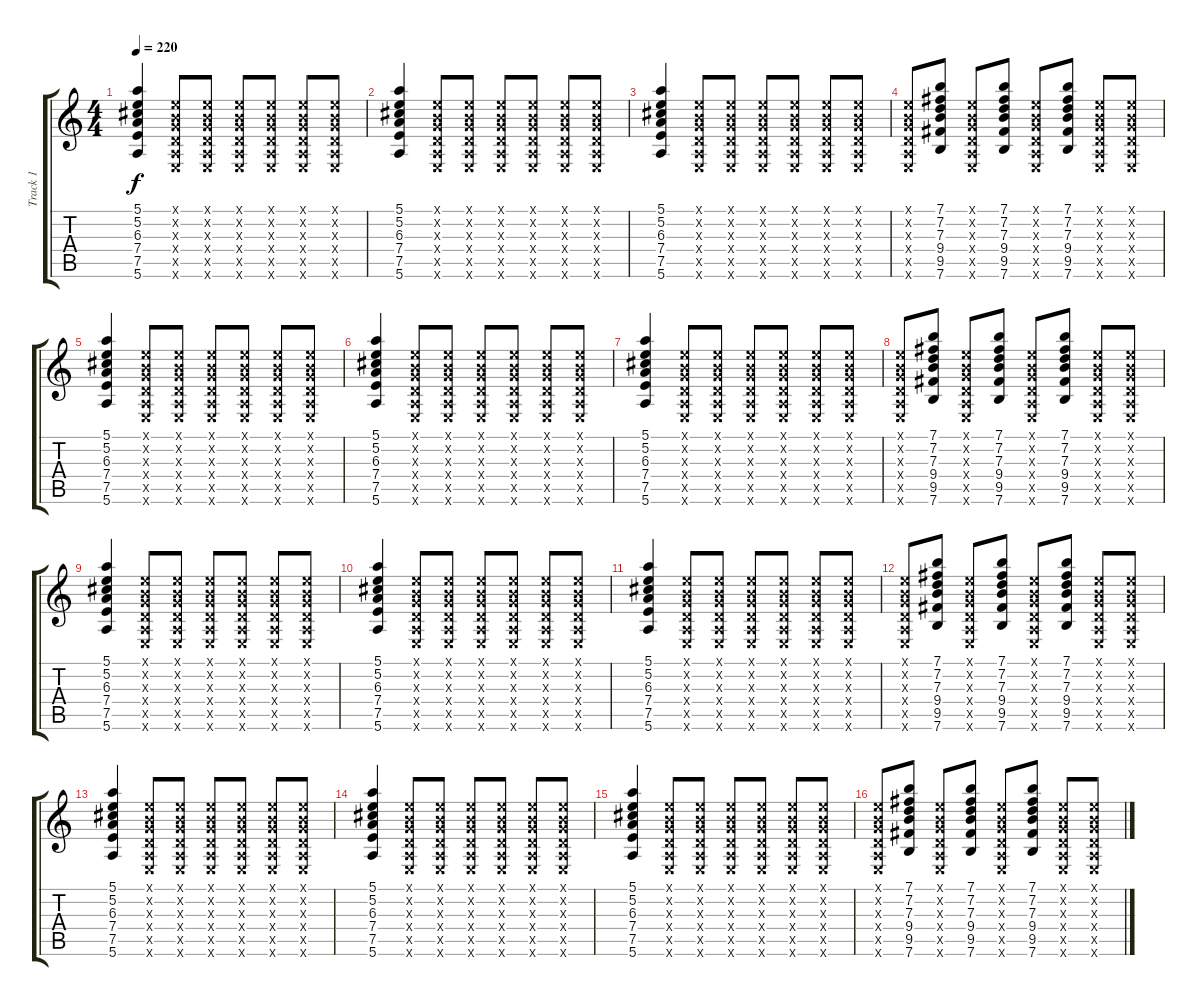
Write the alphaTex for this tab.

\track ("Track 1" "Track 1") {instrument electricguitarclean}
\staff {score tabs}
\tuning (E4 B3 G3 D3 A2 E2) {hide}
\ts (4 4)
\tempo 220
\clef g2
\ks c
(5.1 5.2 6.3 7.4 7.5 5.6).4{dy f} (0.1{x} 0.2{x} 0.3{x} 0.4{x} 0.5{x} 0.6{x}).8 (0.1{x} 0.2{x} 0.3{x} 0.4{x} 0.5{x} 0.6{x}).8 (0.1{x} 0.2{x} 0.3{x} 0.4{x} 0.5{x} 0.6{x}).8 (0.1{x} 0.2{x} 0.3{x} 0.4{x} 0.5{x} 0.6{x}).8 (0.1{x} 0.2{x} 0.3{x} 0.4{x} 0.5{x} 0.6{x}).8 (0.1{x} 0.2{x} 0.3{x} 0.4{x} 0.5{x} 0.6{x}).8 |
(5.1 5.2 6.3 7.4 7.5 5.6).4 (0.1{x} 0.2{x} 0.3{x} 0.4{x} 0.5{x} 0.6{x}).8 (0.1{x} 0.2{x} 0.3{x} 0.4{x} 0.5{x} 0.6{x}).8 (0.1{x} 0.2{x} 0.3{x} 0.4{x} 0.5{x} 0.6{x}).8 (0.1{x} 0.2{x} 0.3{x} 0.4{x} 0.5{x} 0.6{x}).8 (0.1{x} 0.2{x} 0.3{x} 0.4{x} 0.5{x} 0.6{x}).8 (0.1{x} 0.2{x} 0.3{x} 0.4{x} 0.5{x} 0.6{x}).8 |
(5.1 5.2 6.3 7.4 7.5 5.6).4 (0.1{x} 0.2{x} 0.3{x} 0.4{x} 0.5{x} 0.6{x}).8 (0.1{x} 0.2{x} 0.3{x} 0.4{x} 0.5{x} 0.6{x}).8 (0.1{x} 0.2{x} 0.3{x} 0.4{x} 0.5{x} 0.6{x}).8 (0.1{x} 0.2{x} 0.3{x} 0.4{x} 0.5{x} 0.6{x}).8 (0.1{x} 0.2{x} 0.3{x} 0.4{x} 0.5{x} 0.6{x}).8 (0.1{x} 0.2{x} 0.3{x} 0.4{x} 0.5{x} 0.6{x}).8 |
(0.1{x} 0.2{x} 0.3{x} 0.4{x} 0.5{x} 0.6{x}).8 (7.1 7.2 7.3 9.4 9.5 7.6).8 (0.1{x} 0.2{x} 0.3{x} 0.4{x} 0.5{x} 0.6{x}).8 (7.1 7.2 7.3 9.4 9.5 7.6).8 (0.1{x} 0.2{x} 0.3{x} 0.4{x} 0.5{x} 0.6{x}).8 (7.1 7.2 7.3 9.4 9.5 7.6).8 (0.1{x} 0.2{x} 0.3{x} 0.4{x} 0.5{x} 0.6{x}).8 (0.1{x} 0.2{x} 0.3{x} 0.4{x} 0.5{x} 0.6{x}).8 |
(5.1 5.2 6.3 7.4 7.5 5.6).4 (0.1{x} 0.2{x} 0.3{x} 0.4{x} 0.5{x} 0.6{x}).8 (0.1{x} 0.2{x} 0.3{x} 0.4{x} 0.5{x} 0.6{x}).8 (0.1{x} 0.2{x} 0.3{x} 0.4{x} 0.5{x} 0.6{x}).8 (0.1{x} 0.2{x} 0.3{x} 0.4{x} 0.5{x} 0.6{x}).8 (0.1{x} 0.2{x} 0.3{x} 0.4{x} 0.5{x} 0.6{x}).8 (0.1{x} 0.2{x} 0.3{x} 0.4{x} 0.5{x} 0.6{x}).8 |
(5.1 5.2 6.3 7.4 7.5 5.6).4 (0.1{x} 0.2{x} 0.3{x} 0.4{x} 0.5{x} 0.6{x}).8 (0.1{x} 0.2{x} 0.3{x} 0.4{x} 0.5{x} 0.6{x}).8 (0.1{x} 0.2{x} 0.3{x} 0.4{x} 0.5{x} 0.6{x}).8 (0.1{x} 0.2{x} 0.3{x} 0.4{x} 0.5{x} 0.6{x}).8 (0.1{x} 0.2{x} 0.3{x} 0.4{x} 0.5{x} 0.6{x}).8 (0.1{x} 0.2{x} 0.3{x} 0.4{x} 0.5{x} 0.6{x}).8 |
(5.1 5.2 6.3 7.4 7.5 5.6).4 (0.1{x} 0.2{x} 0.3{x} 0.4{x} 0.5{x} 0.6{x}).8 (0.1{x} 0.2{x} 0.3{x} 0.4{x} 0.5{x} 0.6{x}).8 (0.1{x} 0.2{x} 0.3{x} 0.4{x} 0.5{x} 0.6{x}).8 (0.1{x} 0.2{x} 0.3{x} 0.4{x} 0.5{x} 0.6{x}).8 (0.1{x} 0.2{x} 0.3{x} 0.4{x} 0.5{x} 0.6{x}).8 (0.1{x} 0.2{x} 0.3{x} 0.4{x} 0.5{x} 0.6{x}).8 |
(0.1{x} 0.2{x} 0.3{x} 0.4{x} 0.5{x} 0.6{x}).8 (7.1 7.2 7.3 9.4 9.5 7.6).8 (0.1{x} 0.2{x} 0.3{x} 0.4{x} 0.5{x} 0.6{x}).8 (7.1 7.2 7.3 9.4 9.5 7.6).8 (0.1{x} 0.2{x} 0.3{x} 0.4{x} 0.5{x} 0.6{x}).8 (7.1 7.2 7.3 9.4 9.5 7.6).8 (0.1{x} 0.2{x} 0.3{x} 0.4{x} 0.5{x} 0.6{x}).8 (0.1{x} 0.2{x} 0.3{x} 0.4{x} 0.5{x} 0.6{x}).8 |
(5.1 5.2 6.3 7.4 7.5 5.6).4 (0.1{x} 0.2{x} 0.3{x} 0.4{x} 0.5{x} 0.6{x}).8 (0.1{x} 0.2{x} 0.3{x} 0.4{x} 0.5{x} 0.6{x}).8 (0.1{x} 0.2{x} 0.3{x} 0.4{x} 0.5{x} 0.6{x}).8 (0.1{x} 0.2{x} 0.3{x} 0.4{x} 0.5{x} 0.6{x}).8 (0.1{x} 0.2{x} 0.3{x} 0.4{x} 0.5{x} 0.6{x}).8 (0.1{x} 0.2{x} 0.3{x} 0.4{x} 0.5{x} 0.6{x}).8 |
(5.1 5.2 6.3 7.4 7.5 5.6).4 (0.1{x} 0.2{x} 0.3{x} 0.4{x} 0.5{x} 0.6{x}).8 (0.1{x} 0.2{x} 0.3{x} 0.4{x} 0.5{x} 0.6{x}).8 (0.1{x} 0.2{x} 0.3{x} 0.4{x} 0.5{x} 0.6{x}).8 (0.1{x} 0.2{x} 0.3{x} 0.4{x} 0.5{x} 0.6{x}).8 (0.1{x} 0.2{x} 0.3{x} 0.4{x} 0.5{x} 0.6{x}).8 (0.1{x} 0.2{x} 0.3{x} 0.4{x} 0.5{x} 0.6{x}).8 |
(5.1 5.2 6.3 7.4 7.5 5.6).4 (0.1{x} 0.2{x} 0.3{x} 0.4{x} 0.5{x} 0.6{x}).8 (0.1{x} 0.2{x} 0.3{x} 0.4{x} 0.5{x} 0.6{x}).8 (0.1{x} 0.2{x} 0.3{x} 0.4{x} 0.5{x} 0.6{x}).8 (0.1{x} 0.2{x} 0.3{x} 0.4{x} 0.5{x} 0.6{x}).8 (0.1{x} 0.2{x} 0.3{x} 0.4{x} 0.5{x} 0.6{x}).8 (0.1{x} 0.2{x} 0.3{x} 0.4{x} 0.5{x} 0.6{x}).8 |
(0.1{x} 0.2{x} 0.3{x} 0.4{x} 0.5{x} 0.6{x}).8 (7.1 7.2 7.3 9.4 9.5 7.6).8 (0.1{x} 0.2{x} 0.3{x} 0.4{x} 0.5{x} 0.6{x}).8 (7.1 7.2 7.3 9.4 9.5 7.6).8 (0.1{x} 0.2{x} 0.3{x} 0.4{x} 0.5{x} 0.6{x}).8 (7.1 7.2 7.3 9.4 9.5 7.6).8 (0.1{x} 0.2{x} 0.3{x} 0.4{x} 0.5{x} 0.6{x}).8 (0.1{x} 0.2{x} 0.3{x} 0.4{x} 0.5{x} 0.6{x}).8 |
(5.1 5.2 6.3 7.4 7.5 5.6).4 (0.1{x} 0.2{x} 0.3{x} 0.4{x} 0.5{x} 0.6{x}).8 (0.1{x} 0.2{x} 0.3{x} 0.4{x} 0.5{x} 0.6{x}).8 (0.1{x} 0.2{x} 0.3{x} 0.4{x} 0.5{x} 0.6{x}).8 (0.1{x} 0.2{x} 0.3{x} 0.4{x} 0.5{x} 0.6{x}).8 (0.1{x} 0.2{x} 0.3{x} 0.4{x} 0.5{x} 0.6{x}).8 (0.1{x} 0.2{x} 0.3{x} 0.4{x} 0.5{x} 0.6{x}).8 |
(5.1 5.2 6.3 7.4 7.5 5.6).4 (0.1{x} 0.2{x} 0.3{x} 0.4{x} 0.5{x} 0.6{x}).8 (0.1{x} 0.2{x} 0.3{x} 0.4{x} 0.5{x} 0.6{x}).8 (0.1{x} 0.2{x} 0.3{x} 0.4{x} 0.5{x} 0.6{x}).8 (0.1{x} 0.2{x} 0.3{x} 0.4{x} 0.5{x} 0.6{x}).8 (0.1{x} 0.2{x} 0.3{x} 0.4{x} 0.5{x} 0.6{x}).8 (0.1{x} 0.2{x} 0.3{x} 0.4{x} 0.5{x} 0.6{x}).8 |
(5.1 5.2 6.3 7.4 7.5 5.6).4 (0.1{x} 0.2{x} 0.3{x} 0.4{x} 0.5{x} 0.6{x}).8 (0.1{x} 0.2{x} 0.3{x} 0.4{x} 0.5{x} 0.6{x}).8 (0.1{x} 0.2{x} 0.3{x} 0.4{x} 0.5{x} 0.6{x}).8 (0.1{x} 0.2{x} 0.3{x} 0.4{x} 0.5{x} 0.6{x}).8 (0.1{x} 0.2{x} 0.3{x} 0.4{x} 0.5{x} 0.6{x}).8 (0.1{x} 0.2{x} 0.3{x} 0.4{x} 0.5{x} 0.6{x}).8 |
(0.1{x} 0.2{x} 0.3{x} 0.4{x} 0.5{x} 0.6{x}).8 (7.1 7.2 7.3 9.4 9.5 7.6).8 (0.1{x} 0.2{x} 0.3{x} 0.4{x} 0.5{x} 0.6{x}).8 (7.1 7.2 7.3 9.4 9.5 7.6).8 (0.1{x} 0.2{x} 0.3{x} 0.4{x} 0.5{x} 0.6{x}).8 (7.1 7.2 7.3 9.4 9.5 7.6).8 (0.1{x} 0.2{x} 0.3{x} 0.4{x} 0.5{x} 0.6{x}).8 (0.1{x} 0.2{x} 0.3{x} 0.4{x} 0.5{x} 0.6{x}).8
